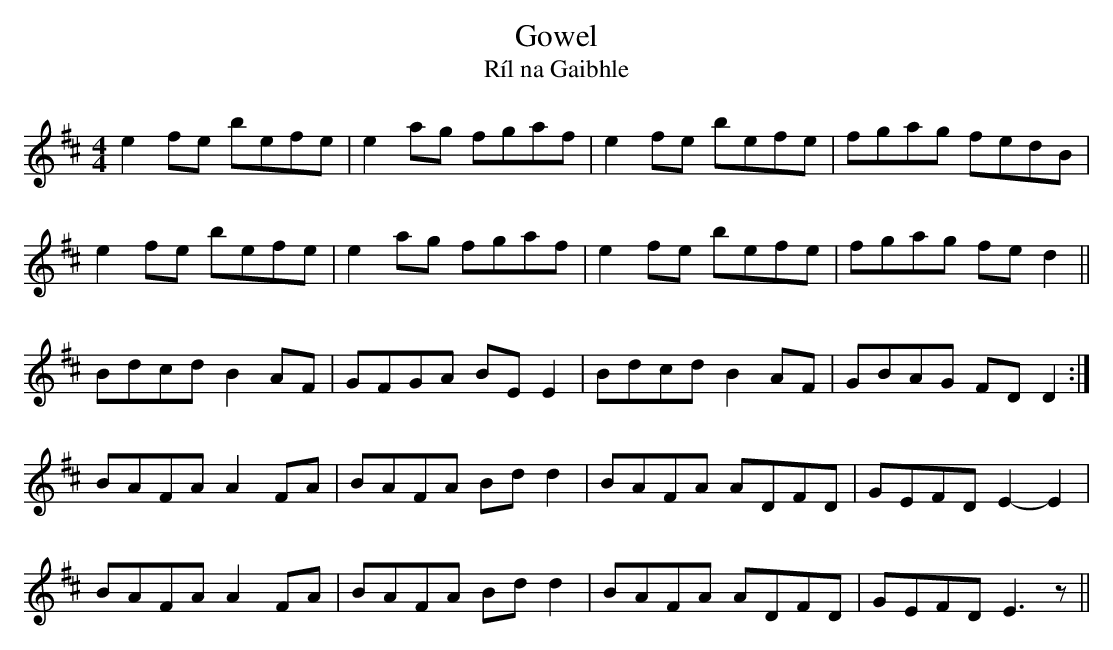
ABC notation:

X:1
T: Gowel
T: R\'il na Gaibhle
L: 1/8
M: 4/4
K: Edor
e2 fe befe|e2 ag fgaf|e2 fe befe|fgag fedB|
e2 fe befe|e2 ag fgaf|e2 fe befe|fgag fe d2||
Bdcd B2 AF|GFGA BE E2|Bdcd B2 AF|GBAG FD D2 :|
BAFA A2 FA|BAFA Bd d2|BAFA ADFD|GEFD E2-E2|
BAFA A2 FA|BAFA Bd d2|BAFA ADFD|GEFD E3z||
